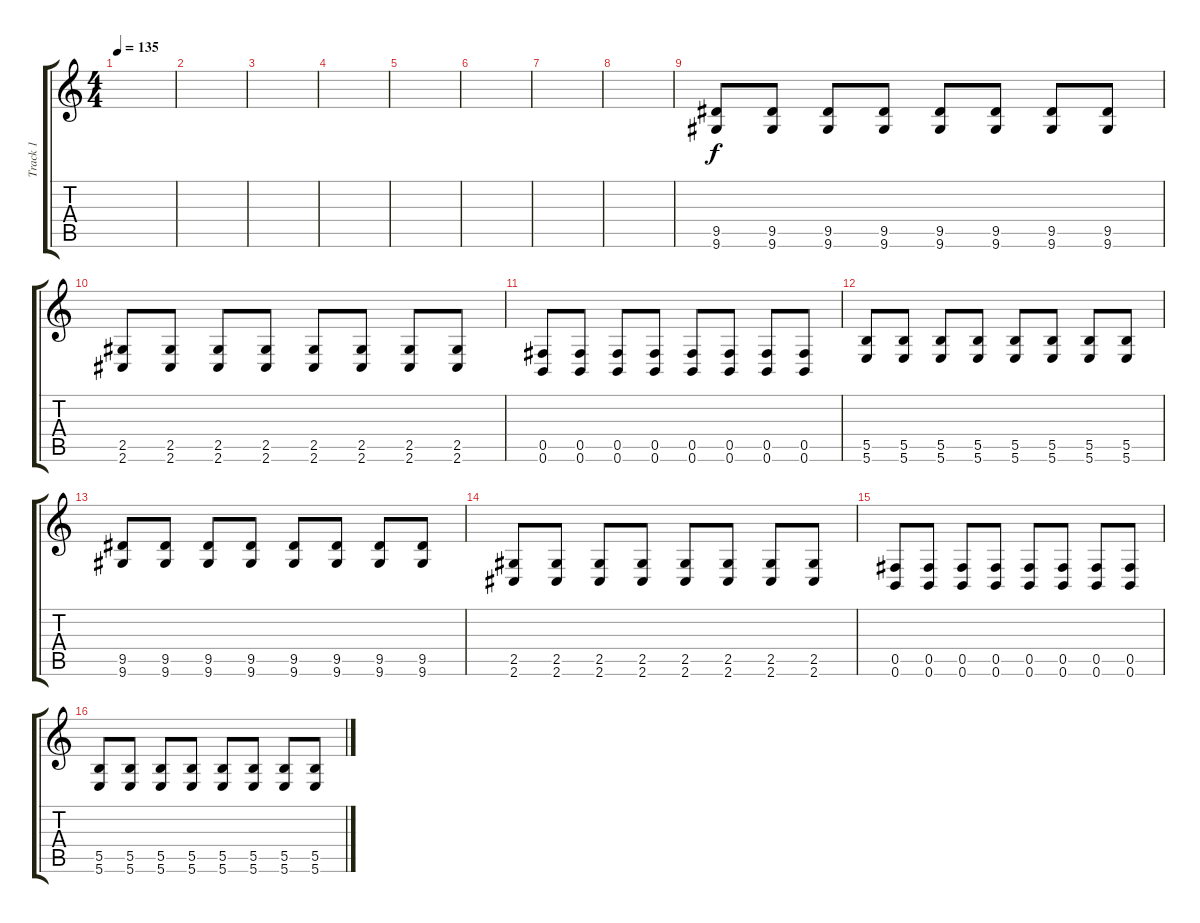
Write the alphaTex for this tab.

\track ("Track 1" "Track 1") {instrument distortionguitar}
\staff {score tabs}
\tuning (Db4 Ab3 E3 B2 Gb2 B1) {hide}
\ts (4 4)
\tempo 135
\clef g2
\ks c
|
|
|
|
|
|
|
|
(9.5 9.6).8 (9.5 9.6).8 (9.5 9.6).8 (9.5 9.6).8 (9.5 9.6).8 (9.5 9.6).8 (9.5 9.6).8 (9.5 9.6).8 |
(2.5 2.6).8 (2.5 2.6).8 (2.5 2.6).8 (2.5 2.6).8 (2.5 2.6).8 (2.5 2.6).8 (2.5 2.6).8 (2.5 2.6).8 |
(0.5 0.6).8 (0.5 0.6).8 (0.5 0.6).8 (0.5 0.6).8 (0.5 0.6).8 (0.5 0.6).8 (0.5 0.6).8 (0.5 0.6).8 |
(5.5 5.6).8 (5.5 5.6).8 (5.5 5.6).8 (5.5 5.6).8 (5.5 5.6).8 (5.5 5.6).8 (5.5 5.6).8 (5.5 5.6).8 |
(9.5 9.6).8 (9.5 9.6).8 (9.5 9.6).8 (9.5 9.6).8 (9.5 9.6).8 (9.5 9.6).8 (9.5 9.6).8 (9.5 9.6).8 |
(2.5 2.6).8 (2.5 2.6).8 (2.5 2.6).8 (2.5 2.6).8 (2.5 2.6).8 (2.5 2.6).8 (2.5 2.6).8 (2.5 2.6).8 |
(0.5 0.6).8 (0.5 0.6).8 (0.5 0.6).8 (0.5 0.6).8 (0.5 0.6).8 (0.5 0.6).8 (0.5 0.6).8 (0.5 0.6).8 |
(5.5 5.6).8 (5.5 5.6).8 (5.5 5.6).8 (5.5 5.6).8 (5.5 5.6).8 (5.5 5.6).8 (5.5 5.6).8 (5.5 5.6).8
